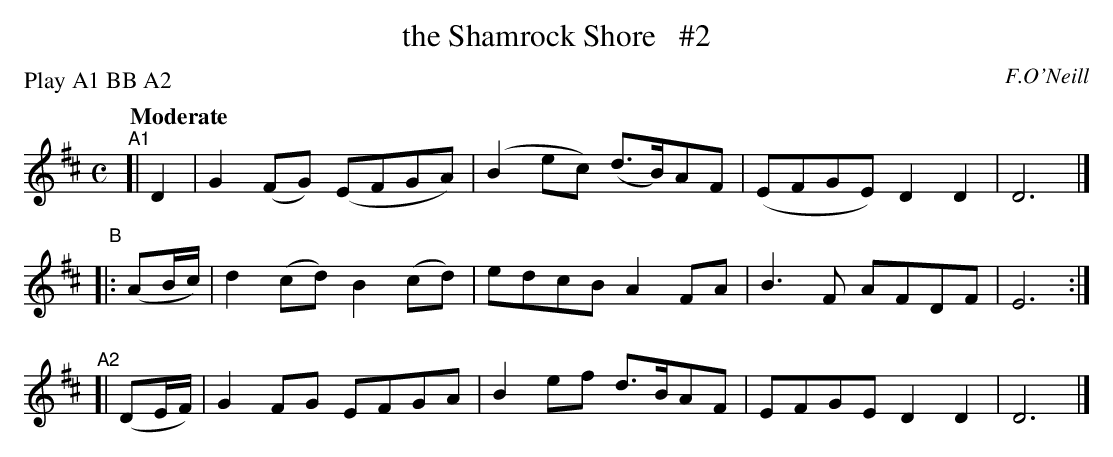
X:1
T: the Shamrock Shore   #2
Q: "Moderate"
O: F.O'Neill
P: Play A1 BB A2
M: C
L: 1/8
K: D
"^A1"[| D2 | G2(FG) (EFGA) | (B2ec) (d3/B/)AF | (EFGE) D2D2 | D6 |]
"^B" |: (AB/c/) | d2(cd) B2(cd) | edcB A2FA | B3 F AFDF | E6 :|
"^A2"[| (DE/F/) | G2FG EFGA | B2ef d3/B/AF | EFGE D2D2 | D6 |]
